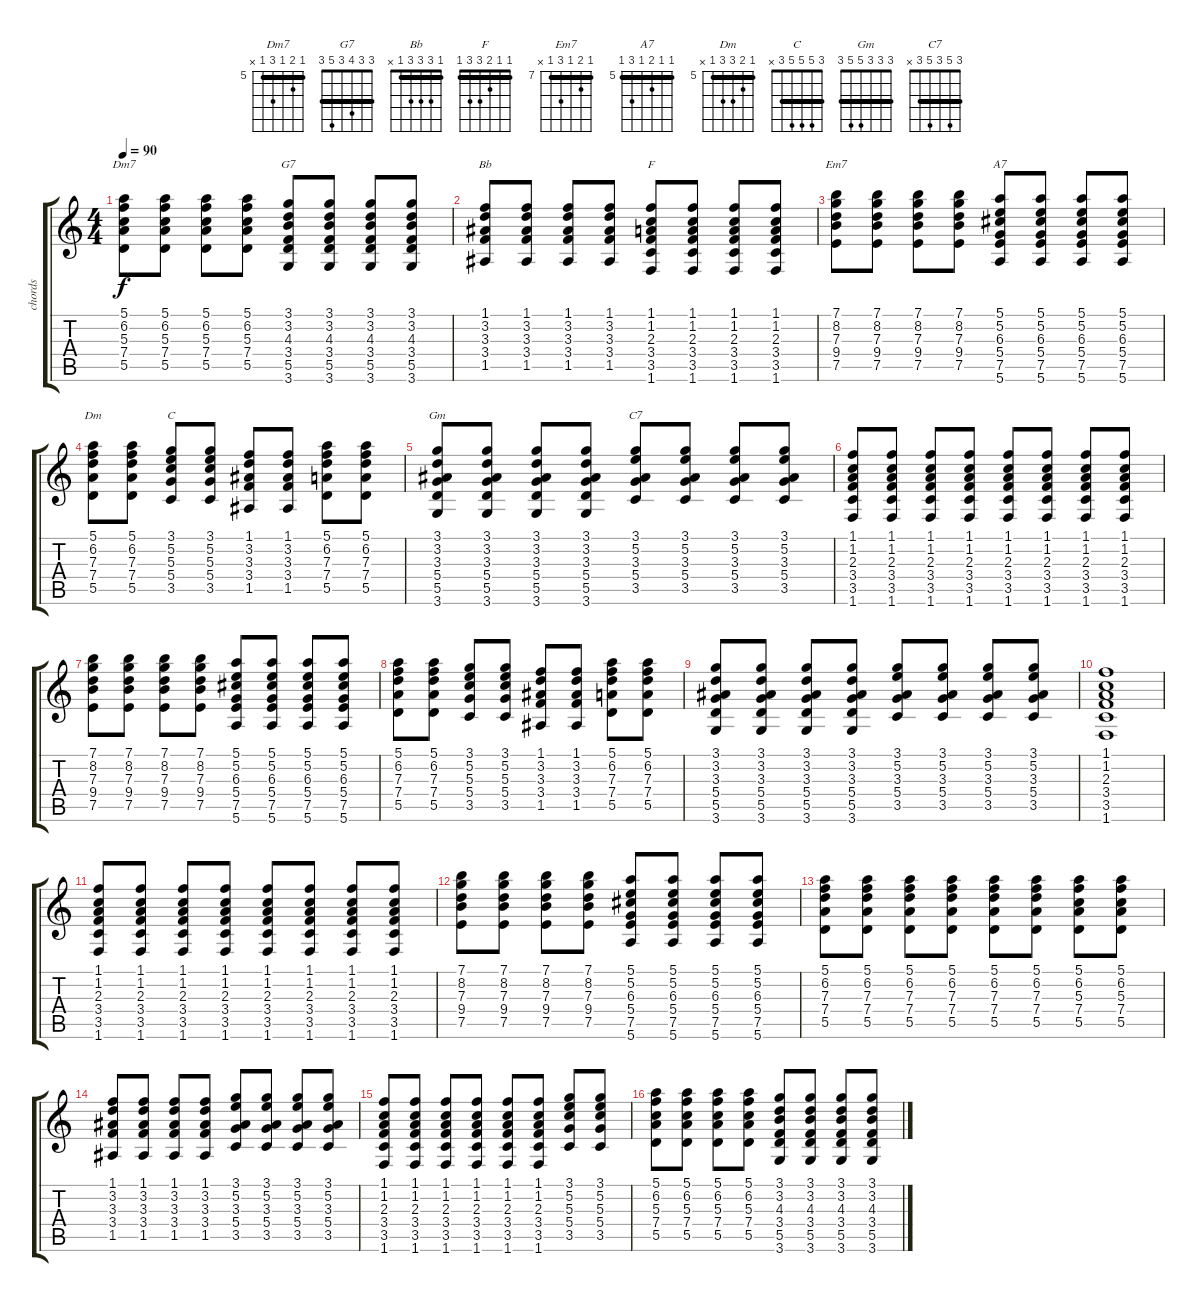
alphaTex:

\track ("chords" "chords") {instrument electricguitarjazz}
\staff {score tabs}
\tuning (E4 B3 G3 D3 A2 E2) {hide}
\chord ("Dm7" 5 6 5 7 5 x) {firstfret 5 barre 5}
\chord ("G7" 3 3 4 3 5 3) {barre 3}
\chord ("Bb" 1 3 3 3 1 x) {barre 1}
\chord ("F" 1 1 2 3 3 1) {barre 1}
\chord ("Em7" 7 8 7 9 7 x) {firstfret 7 barre 7}
\chord ("A7" 5 5 6 5 7 5) {firstfret 5 barre 5}
\chord ("Dm" 5 6 7 7 5 x) {firstfret 5 barre 5}
\chord ("C" 3 5 5 5 3 x) {barre 3}
\chord ("Gm" 3 3 3 5 5 3) {barre 3}
\chord ("C7" 3 5 3 5 3 x) {barre 3}
\ts (4 4)
\tempo 90
\clef g2
\ks c
(5.1 6.2 5.3 7.4 5.5).8{ch "Dm7" dy f} (5.1 6.2 5.3 7.4 5.5).8 (5.1 6.2 5.3 7.4 5.5).8 (5.1 6.2 5.3 7.4 5.5).8 (3.1 3.2 4.3 3.4 5.5 3.6).8{ch "G7"} (3.1 3.2 4.3 3.4 5.5 3.6).8 (3.1 3.2 4.3 3.4 5.5 3.6).8 (3.1 3.2 4.3 3.4 5.5 3.6).8 |
(1.1 3.2 3.3 3.4 1.5).8{ch "Bb"} (1.1 3.2 3.3 3.4 1.5).8 (1.1 3.2 3.3 3.4 1.5).8 (1.1 3.2 3.3 3.4 1.5).8 (1.1 1.2 2.3 3.4 3.5 1.6).8{ch "F"} (1.1 1.2 2.3 3.4 3.5 1.6).8 (1.1 1.2 2.3 3.4 3.5 1.6).8 (1.1 1.2 2.3 3.4 3.5 1.6).8 |
(7.1 8.2 7.3 9.4 7.5).8{ch "Em7"} (7.1 8.2 7.3 9.4 7.5).8 (7.1 8.2 7.3 9.4 7.5).8 (7.1 8.2 7.3 9.4 7.5).8 (5.1 5.2 6.3 5.4 7.5 5.6).8{ch "A7"} (5.1 5.2 6.3 5.4 7.5 5.6).8 (5.1 5.2 6.3 5.4 7.5 5.6).8 (5.1 5.2 6.3 5.4 7.5 5.6).8 |
(5.1 6.2 7.3 7.4 5.5).8{ch "Dm"} (5.1 6.2 7.3 7.4 5.5).8 (3.1 5.2 5.3 5.4 3.5).8{ch "C"} (3.1 5.2 5.3 5.4 3.5).8 (1.1 3.2 3.3 3.4 1.5).8 (1.1 3.2 3.3 3.4 1.5).8 (5.1 6.2 7.3 7.4 5.5).8 (5.1 6.2 7.3 7.4 5.5).8 |
(3.1 3.2 3.3 5.4 5.5 3.6).8{ch "Gm"} (3.1 3.2 3.3 5.4 5.5 3.6).8 (3.1 3.2 3.3 5.4 5.5 3.6).8 (3.1 3.2 3.3 5.4 5.5 3.6).8 (3.1 5.2 3.3 5.4 3.5).8{ch "C7"} (3.1 5.2 3.3 5.4 3.5).8 (3.1 5.2 3.3 5.4 3.5).8 (3.1 5.2 3.3 5.4 3.5).8 |
(1.1 1.2 2.3 3.4 3.5 1.6).8 (1.1 1.2 2.3 3.4 3.5 1.6).8 (1.1 1.2 2.3 3.4 3.5 1.6).8 (1.1 1.2 2.3 3.4 3.5 1.6).8 (1.1 1.2 2.3 3.4 3.5 1.6).8 (1.1 1.2 2.3 3.4 3.5 1.6).8 (1.1 1.2 2.3 3.4 3.5 1.6).8 (1.1 1.2 2.3 3.4 3.5 1.6).8 |
(7.1 8.2 7.3 9.4 7.5).8 (7.1 8.2 7.3 9.4 7.5).8 (7.1 8.2 7.3 9.4 7.5).8 (7.1 8.2 7.3 9.4 7.5).8 (5.1 5.2 6.3 5.4 7.5 5.6).8 (5.1 5.2 6.3 5.4 7.5 5.6).8 (5.1 5.2 6.3 5.4 7.5 5.6).8 (5.1 5.2 6.3 5.4 7.5 5.6).8 |
(5.1 6.2 7.3 7.4 5.5).8 (5.1 6.2 7.3 7.4 5.5).8 (3.1 5.2 5.3 5.4 3.5).8 (3.1 5.2 5.3 5.4 3.5).8 (1.1 3.2 3.3 3.4 1.5).8 (1.1 3.2 3.3 3.4 1.5).8 (5.1 6.2 7.3 7.4 5.5).8 (5.1 6.2 7.3 7.4 5.5).8 |
(3.1 3.2 3.3 5.4 5.5 3.6).8 (3.1 3.2 3.3 5.4 5.5 3.6).8 (3.1 3.2 3.3 5.4 5.5 3.6).8 (3.1 3.2 3.3 5.4 5.5 3.6).8 (3.1 5.2 3.3 5.4 3.5).8 (3.1 5.2 3.3 5.4 3.5).8 (3.1 5.2 3.3 5.4 3.5).8 (3.1 5.2 3.3 5.4 3.5).8 |
(1.1 1.2 2.3 3.4 3.5 1.6).1 |
(1.1 1.2 2.3 3.4 3.5 1.6).8 (1.1 1.2 2.3 3.4 3.5 1.6).8 (1.1 1.2 2.3 3.4 3.5 1.6).8 (1.1 1.2 2.3 3.4 3.5 1.6).8 (1.1 1.2 2.3 3.4 3.5 1.6).8 (1.1 1.2 2.3 3.4 3.5 1.6).8 (1.1 1.2 2.3 3.4 3.5 1.6).8 (1.1 1.2 2.3 3.4 3.5 1.6).8 |
(7.1 8.2 7.3 9.4 7.5).8 (7.1 8.2 7.3 9.4 7.5).8 (7.1 8.2 7.3 9.4 7.5).8 (7.1 8.2 7.3 9.4 7.5).8 (5.1 5.2 6.3 5.4 7.5 5.6).8 (5.1 5.2 6.3 5.4 7.5 5.6).8 (5.1 5.2 6.3 5.4 7.5 5.6).8 (5.1 5.2 6.3 5.4 7.5 5.6).8 |
(5.1 6.2 7.3 7.4 5.5).8 (5.1 6.2 7.3 7.4 5.5).8 (5.1 6.2 7.3 7.4 5.5).8 (5.1 6.2 7.3 7.4 5.5).8 (5.1 6.2 7.3 7.4 5.5).8 (5.1 6.2 7.3 7.4 5.5).8 (5.1 6.2 5.3 7.4 5.5).8 (5.1 6.2 5.3 7.4 5.5).8 |
(1.1 3.2 3.3 3.4 1.5).8 (1.1 3.2 3.3 3.4 1.5).8 (1.1 3.2 3.3 3.4 1.5).8 (1.1 3.2 3.3 3.4 1.5).8 (3.1 5.2 3.3 5.4 3.5).8 (3.1 5.2 3.3 5.4 3.5).8 (3.1 5.2 3.3 5.4 3.5).8 (3.1 5.2 3.3 5.4 3.5).8 |
(1.1 1.2 2.3 3.4 3.5 1.6).8 (1.1 1.2 2.3 3.4 3.5 1.6).8 (1.1 1.2 2.3 3.4 3.5 1.6).8 (1.1 1.2 2.3 3.4 3.5 1.6).8 (1.1 1.2 2.3 3.4 3.5 1.6).8 (1.1 1.2 2.3 3.4 3.5 1.6).8 (3.1 5.2 5.3 5.4 3.5).8 (3.1 5.2 5.3 5.4 3.5).8 |
(5.1 6.2 5.3 7.4 5.5).8 (5.1 6.2 5.3 7.4 5.5).8 (5.1 6.2 5.3 7.4 5.5).8 (5.1 6.2 5.3 7.4 5.5).8 (3.1 3.2 4.3 3.4 5.5 3.6).8 (3.1 3.2 4.3 3.4 5.5 3.6).8 (3.1 3.2 4.3 3.4 5.5 3.6).8 (3.1 3.2 4.3 3.4 5.5 3.6).8
